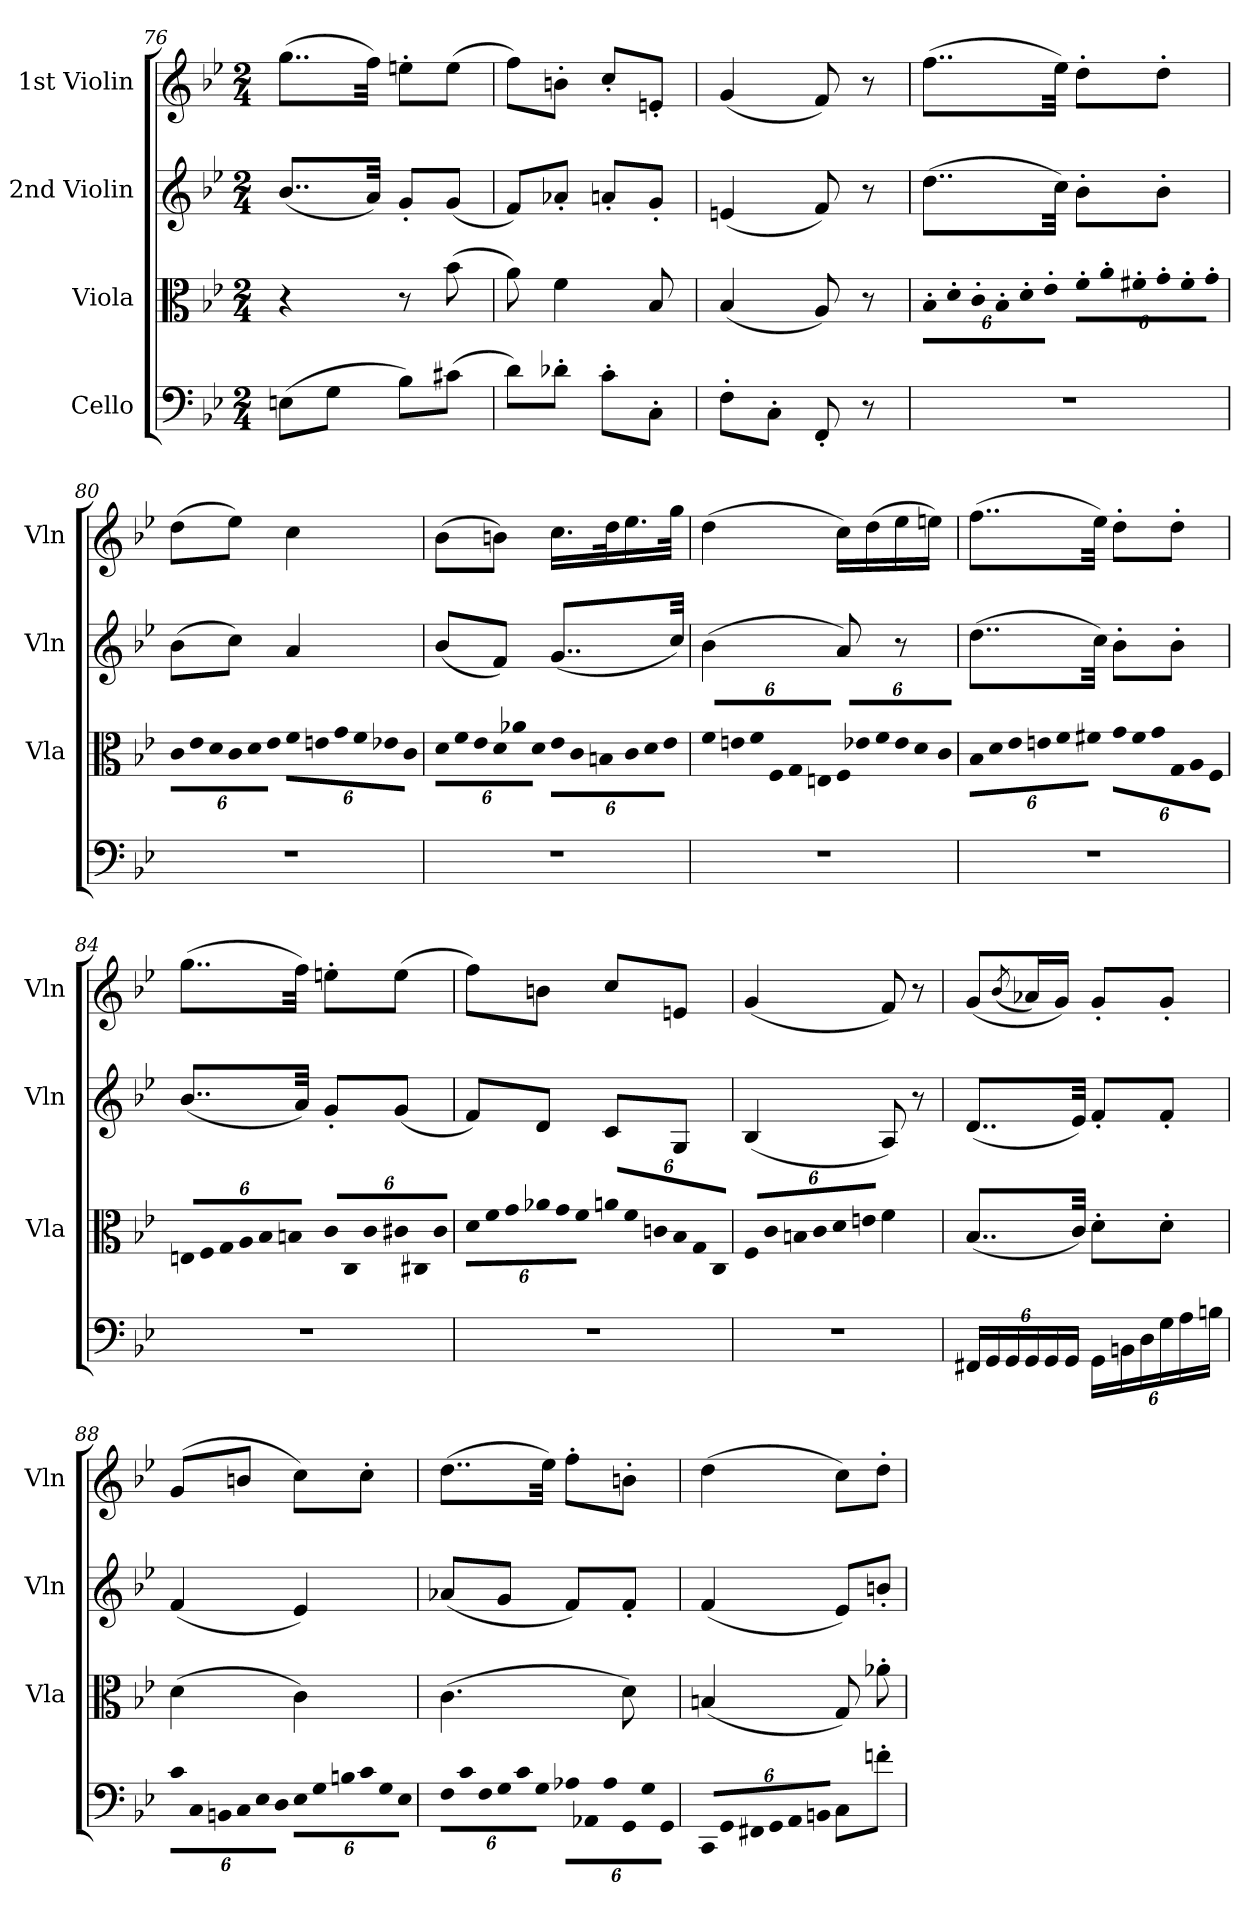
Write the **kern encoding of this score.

**kern	**kern	**kern	**kern
*part4	*part3	*part2	*part1
*staff4	*staff3	*staff2	*staff1
*I"Cello	*I"Viola	*I"2nd Violin	*I"1st Violin
*	*I'Vla	*I'Vln	*I'Vln
*clefF4	*clefC3	*clefG2	*clefG2
*k[b-e-]	*k[b-e-]	*k[b-e-]	*k[b-e-]
*B-:	*B-:	*B-:	*B-:
*M2/4	*M2/4	*M2/4	*M2/4
=76	=76	=76	=76
(8En\L	4r	(8..b-/L	(8..gg\L
8G\J	.	.	.
.	.	32a/Jkk)	32ff\Jkk)
8B-\L)	8r	8g'/L	8een'\L
(8c#X\J	(8b-\	(8g/J	(8ee\J
=77	=77	=77	=77
8d\L)	8a\)	8f/L)	8ff\L)
8d-X'\J	4f\	8a-X'/J	8bn'\J
8c'\L	.	8an'/L	8cc'/L
8C'\J	8B-/	8g'/J	8en'/J
=78	=78	=78	=78
8F'\L	(4B-/	(4en/	(4g/
8C'\J	.	.	.
8FF'/	8A/)	8f/)	8f/)
8r	8r	8r	8r
=79	=79	=79	=79
!	!LO:N:vis=16	!	!
2r	24B-'\LL	(8..dd\L	(8..ff\L
!	!LO:N:vis=16	!	!
.	24d'\	.	.
!	!LO:N:vis=16	!	!
.	24c'\	.	.
!	!LO:N:vis=16	!	!
.	24B-'\	.	.
!	!LO:N:vis=16	!	!
.	24d'\	.	.
!	!LO:N:vis=16	!	!
.	24e-'\JJ	.	.
.	.	32cc\Jkk)	32ee-\Jkk)
!	!LO:N:vis=16	!	!
.	24f'\LL	8b-'\L	8dd'\L
!	!LO:N:vis=16	!	!
.	24a'\	.	.
!	!LO:N:vis=16	!	!
.	24f#X'\	.	.
!	!LO:N:vis=16	!	!
.	24g'\	8b-'\J	8dd'\J
!	!LO:N:vis=16	!	!
.	24f#'\	.	.
!	!LO:N:vis=16	!	!
.	24g'\JJ	.	.
=80	=80	=80	=80
!	!LO:N:vis=16	!	!
2r	24c\LL	(8b-\L	(8dd\L
!	!LO:N:vis=16	!	!
.	24e-\	.	.
!	!LO:N:vis=16	!	!
.	24d\	.	.
!	!LO:N:vis=16	!	!
.	24c\	8cc\J)	8ee-\J)
!	!LO:N:vis=16	!	!
.	24d\	.	.
!	!LO:N:vis=16	!	!
.	24e-\JJ	.	.
!	!LO:N:vis=16	!	!
.	24f\LL	4a/	4cc\
!	!LO:N:vis=16	!	!
.	24en\	.	.
!	!LO:N:vis=16	!	!
.	24g\	.	.
!	!LO:N:vis=16	!	!
.	24f\	.	.
!	!LO:N:vis=16	!	!
.	24e-X\	.	.
!	!LO:N:vis=16	!	!
.	24c\JJ	.	.
=81	=81	=81	=81
!	!LO:N:vis=16	!	!
2r	24d\LL	(8b-/L	(8b-\L
!	!LO:N:vis=16	!	!
.	24f\	.	.
!	!LO:N:vis=16	!	!
.	24e-\	.	.
!	!LO:N:vis=16	!	!
.	24d\	8f/J)	8bn\J)
!	!LO:N:vis=16	!	!
.	24a-X\	.	.
!	!LO:N:vis=16	!	!
.	24d\JJ	.	.
!	!LO:N:vis=16	!	!
.	24e-\LL	(8..g/L	16.cc\LL
!	!LO:N:vis=16	!	!
.	24c\	.	.
!	!LO:N:vis=16	!	!
.	24Bn\	.	.
.	.	.	32dd\k
!	!LO:N:vis=16	!	!
.	24c\	.	16.ee-\
!	!LO:N:vis=16	!	!
.	24d\	.	.
!	!LO:N:vis=16	!	!
.	24e-\JJ	.	.
.	.	32cc/Jkk)	32gg\JJk
=82	=82	=82	=82
!	!LO:N:vis=16	!	!
2r	24f/LL	(4b-\	(4dd\
!	!LO:N:vis=16	!	!
.	24en/	.	.
!	!LO:N:vis=16	!	!
.	24f/	.	.
!	!LO:N:vis=16	!	!
.	24F/	.	.
!	!LO:N:vis=16	!	!
.	24G/	.	.
!	!LO:N:vis=16	!	!
.	24En/JJ	.	.
!	!LO:N:vis=16	!	!
.	24F/LL	8a/)	16cc\LL)
!	!LO:N:vis=16	!	!
.	24e-X/	.	.
.	.	.	(16dd\
!	!LO:N:vis=16	!	!
.	24f/	.	.
!	!LO:N:vis=16	!	!
.	24e-/	8r	16ee-\
!	!LO:N:vis=16	!	!
.	24d/	.	.
.	.	.	16een\JJ)
!	!LO:N:vis=16	!	!
.	24c/JJ	.	.
=83	=83	=83	=83
!	!LO:N:vis=16	!	!
2r	24B-\LL	(8..dd\L	(8..ff\L
!	!LO:N:vis=16	!	!
.	24d\	.	.
!	!LO:N:vis=16	!	!
.	24e-\	.	.
!	!LO:N:vis=16	!	!
.	24en\	.	.
!	!LO:N:vis=16	!	!
.	24f\	.	.
!	!LO:N:vis=16	!	!
.	24f#X\JJ	.	.
.	.	32cc\Jkk)	32ee-\Jkk)
!	!LO:N:vis=16	!	!
.	24g\LL	8b-'\L	8dd'\L
!	!LO:N:vis=16	!	!
.	24f#\	.	.
!	!LO:N:vis=16	!	!
.	24g\	.	.
!	!LO:N:vis=16	!	!
.	24G\	8b-'\J	8dd'\J
!	!LO:N:vis=16	!	!
.	24A\	.	.
!	!LO:N:vis=16	!	!
.	24F\JJ	.	.
=84	=84	=84	=84
!	!LO:N:vis=16	!	!
2r	24En/LL	(8..b-/L	(8..gg\L
!	!LO:N:vis=16	!	!
.	24F/	.	.
!	!LO:N:vis=16	!	!
.	24G/	.	.
!	!LO:N:vis=16	!	!
.	24A/	.	.
!	!LO:N:vis=16	!	!
.	24B-/	.	.
!	!LO:N:vis=16	!	!
.	24Bn/JJ	.	.
.	.	32a/Jkk)	32ff\Jkk)
!	!LO:N:vis=16	!	!
.	24c/LL	8g'/L	8een'\L
!	!LO:N:vis=16	!	!
.	24C/	.	.
!	!LO:N:vis=16	!	!
.	24c/	.	.
!	!LO:N:vis=16	!	!
.	24c#X/	(8g/J	(8ee\J
!	!LO:N:vis=16	!	!
.	24C#X/	.	.
!	!LO:N:vis=16	!	!
.	24c#/JJ	.	.
=85	=85	=85	=85
!	!LO:N:vis=16	!	!
2r	24d\LL	8f/L)	8ff\L)
!	!LO:N:vis=16	!	!
.	24f\	.	.
!	!LO:N:vis=16	!	!
.	24g\	.	.
!	!LO:N:vis=16	!	!
.	24a-X\	8d/J	8bn\J
!	!LO:N:vis=16	!	!
.	24g\	.	.
!	!LO:N:vis=16	!	!
.	24f\JJ	.	.
!	!LO:N:vis=16	!	!
.	24an/LL	8c/L	8cc/L
!	!LO:N:vis=16	!	!
.	24f/	.	.
!	!LO:N:vis=16	!	!
.	24cn/	.	.
!	!LO:N:vis=16	!	!
.	24B-/	8G/J	8en/J
!	!LO:N:vis=16	!	!
.	24G/	.	.
!	!LO:N:vis=16	!	!
.	24C/JJ	.	.
=86	=86	=86	=86
!	!LO:N:vis=16	!	!
2r	24F/LL	(4B-/	(4g/
!	!LO:N:vis=16	!	!
.	24c/	.	.
!	!LO:N:vis=16	!	!
.	24Bn/	.	.
!	!LO:N:vis=16	!	!
.	24c/	.	.
!	!LO:N:vis=16	!	!
.	24d/	.	.
!	!LO:N:vis=16	!	!
.	24en/JJ	.	.
.	4f\	8A/)	8f/)
.	.	8r	8r
=87	=87	=87	=87
*Xbrackettup	*	*	*
24FF#X/LL	(8..B-/L	(8..d/L	(8g/L
24GG/	.	.	.
24GG/	.	.	.
.	.	.	(8qb-/
24GG/	.	.	16a-X/L)
24GG/	.	.	.
.	.	.	16g/JJ)
24GG/JJ	.	.	.
.	32c/Jkk)	32e-/Jkk)	.
24GG\LL	8d'\L	8f'/L	8g'/L
24BBn\	.	.	.
24D\	.	.	.
24G\	8d'\J	8f'/J	8g'/J
24A\	.	.	.
24Bn\JJ	.	.	.
=88	=88	=88	=88
!LO:N:vis=16	!	!	!
24c\LL	(4d\	(4f/	(8g/L
!LO:N:vis=16	!	!	!
24C\	.	.	.
!LO:N:vis=16	!	!	!
24BBn\	.	.	.
!LO:N:vis=16	!	!	!
24C\	.	.	8bn/J
!LO:N:vis=16	!	!	!
24E-\	.	.	.
!LO:N:vis=16	!	!	!
24D\JJ	.	.	.
!LO:N:vis=16	!	!	!
24E-\LL	4c\)	4e-/)	8cc\L)
!LO:N:vis=16	!	!	!
24G\	.	.	.
!LO:N:vis=16	!	!	!
24Bn\	.	.	.
!LO:N:vis=16	!	!	!
24c\	.	.	8cc'\J
!LO:N:vis=16	!	!	!
24G\	.	.	.
!LO:N:vis=16	!	!	!
24E-\JJ	.	.	.
=89	=89	=89	=89
!LO:N:vis=16	!	!	!
24F\LL	(4.c\	(8a-X/L	(8..dd\L
!LO:N:vis=16	!	!	!
24c\	.	.	.
!LO:N:vis=16	!	!	!
24F\	.	.	.
!LO:N:vis=16	!	!	!
24G\	.	8g/J	.
!LO:N:vis=16	!	!	!
24c\	.	.	.
!LO:N:vis=16	!	!	!
24G\JJ	.	.	.
.	.	.	32ee-\Jkk)
!LO:N:vis=16	!	!	!
24A-X\LL	.	8f/L)	8ff'\L
!LO:N:vis=16	!	!	!
24AA-X\	.	.	.
!LO:N:vis=16	!	!	!
24A-\	.	.	.
!LO:N:vis=16	!	!	!
24GG\	8d\)	8f'/J	8bn'\J
!LO:N:vis=16	!	!	!
24G\	.	.	.
!LO:N:vis=16	!	!	!
24GG\JJ	.	.	.
=90	=90	=90	=90
!LO:N:vis=16	!	!	!
24CC/LL	(4Bn/	(4f/	(4dd\
!LO:N:vis=16	!	!	!
24GG/	.	.	.
!LO:N:vis=16	!	!	!
24FF#X/	.	.	.
!LO:N:vis=16	!	!	!
24GG/	.	.	.
!LO:N:vis=16	!	!	!
24AA/	.	.	.
!LO:N:vis=16	!	!	!
24BBn/JJ	.	.	.
8C\L	8G/)	8e-/L)	8cc\L)
8fn'\J	8a-X'\	8bn'/J	8dd'\J
=	=	=	=
*-	*-	*-	*-
